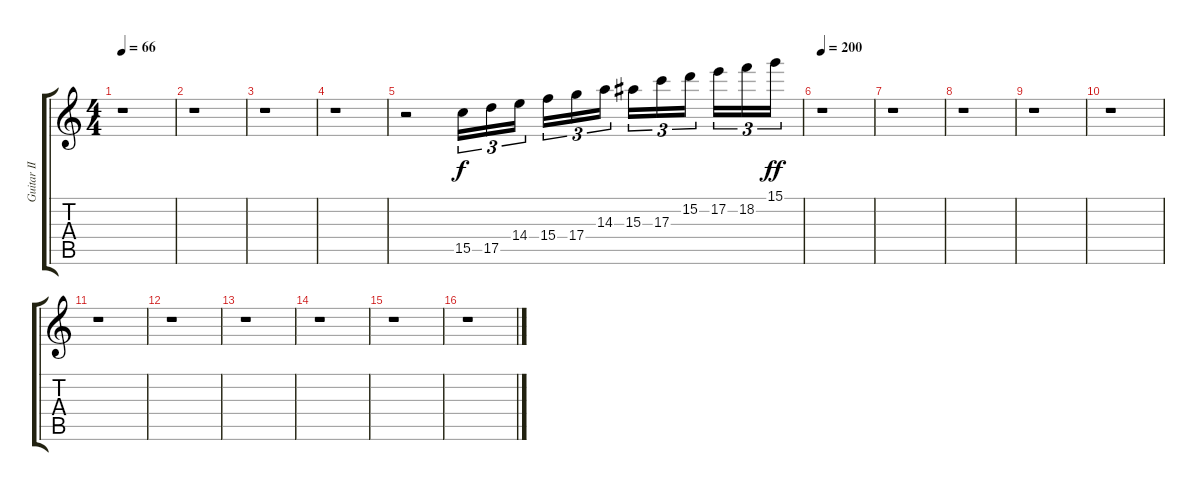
\track ("Guitar II" "Guitar II") {instrument overdrivenguitar}
\staff {score tabs}
\tuning (E4 B3 G3 D3 A2 E2) {hide}
\ts (4 4)
\tempo 66
\clef g2
\ks c
r.1{dy ff} |
r.1 |
r.1 |
r.1 |
r.2 15.5.16{tu (3 2) dy f} 17.5.16{tu (3 2)} 14.4.16{tu (3 2) beam splitsecondary} 15.4.16{tu (3 2)} 17.4.16{tu (3 2)} 14.3.16{tu (3 2)} 15.3.16{tu (3 2)} 17.3.16{tu (3 2)} 15.2.16{tu (3 2) beam splitsecondary} 17.2.16{tu (3 2)} 18.2.16{tu (3 2)} 15.1.16{tu (3 2) dy ff} |
\tempo 200
r.1 |
r.1 |
r.1 |
r.1 |
r.1 |
r.1 |
r.1 |
r.1 |
r.1 |
r.1 |
r.1
